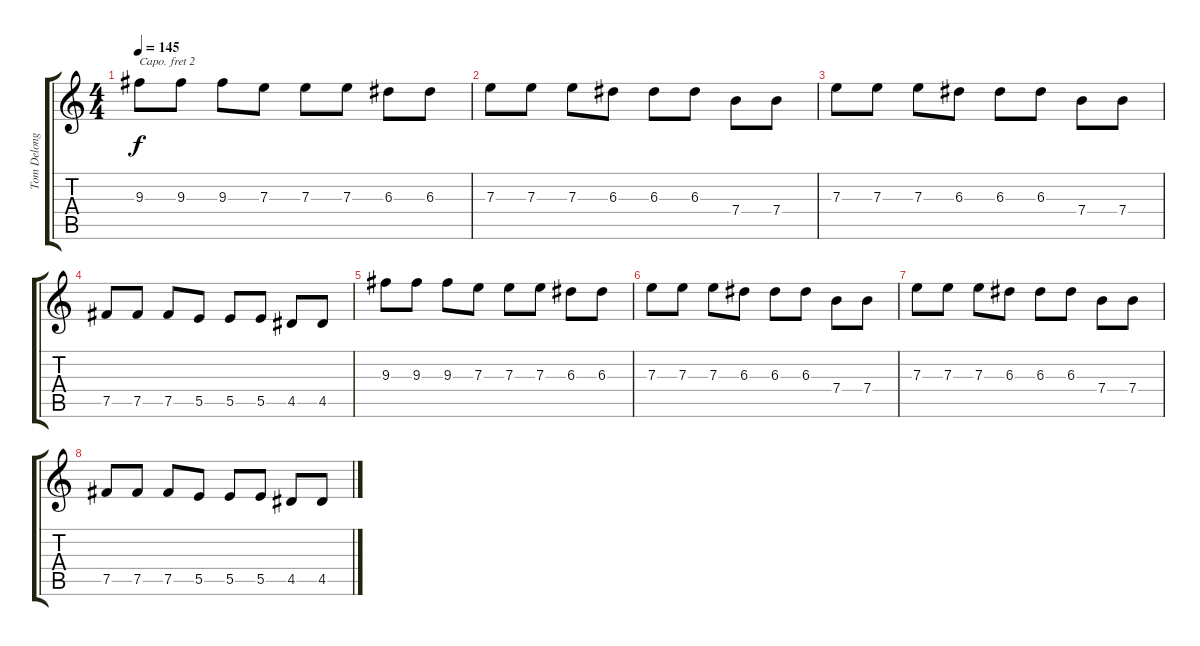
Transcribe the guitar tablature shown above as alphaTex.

\track ("Tom Delonge (Lead Guitar)" "Tom Delong") {instrument electricguitarclean}
\staff {score tabs}
\capo 2
\tuning (E4 B3 G3 D3 A2 E2) {hide}
\ts (4 4)
\tempo 145
\clef g2
\ks c
9.3.8{dy f} 9.3.8 9.3.8 7.3.8 7.3.8 7.3.8 6.3.8 6.3.8 |
7.3.8 7.3.8 7.3.8 6.3.8 6.3.8 6.3.8 7.4.8 7.4.8 |
7.3.8 7.3.8 7.3.8 6.3.8 6.3.8 6.3.8 7.4.8 7.4.8 |
7.5.8 7.5.8 7.5.8 5.5.8 5.5.8 5.5.8 4.5.8 4.5.8 |
9.3.8 9.3.8 9.3.8 7.3.8 7.3.8 7.3.8 6.3.8 6.3.8 |
7.3.8 7.3.8 7.3.8 6.3.8 6.3.8 6.3.8 7.4.8 7.4.8 |
7.3.8 7.3.8 7.3.8 6.3.8 6.3.8 6.3.8 7.4.8 7.4.8 |
7.5.8 7.5.8 7.5.8 5.5.8 5.5.8 5.5.8 4.5.8 4.5.8
